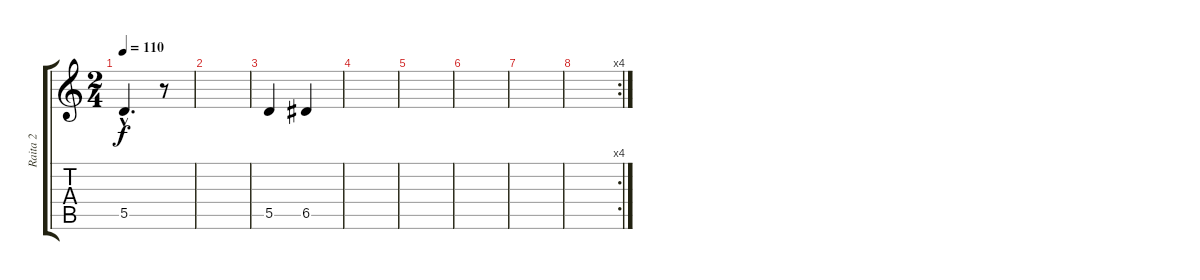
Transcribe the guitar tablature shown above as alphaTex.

\track ("Raita 2" "Raita 2") {instrument acousticguitarnylon}
\staff {score tabs}
\tuning (E4 B3 G3 D3 A2 E2) {hide}
\ts (2 4)
\tempo 110
\clef g2
\ks c
5.5{hac}.4{d dy f instrument acousticguitarnylon} r.8 |
|
5.5.4 6.5.4 |
|
|
|
|
\rc 4
